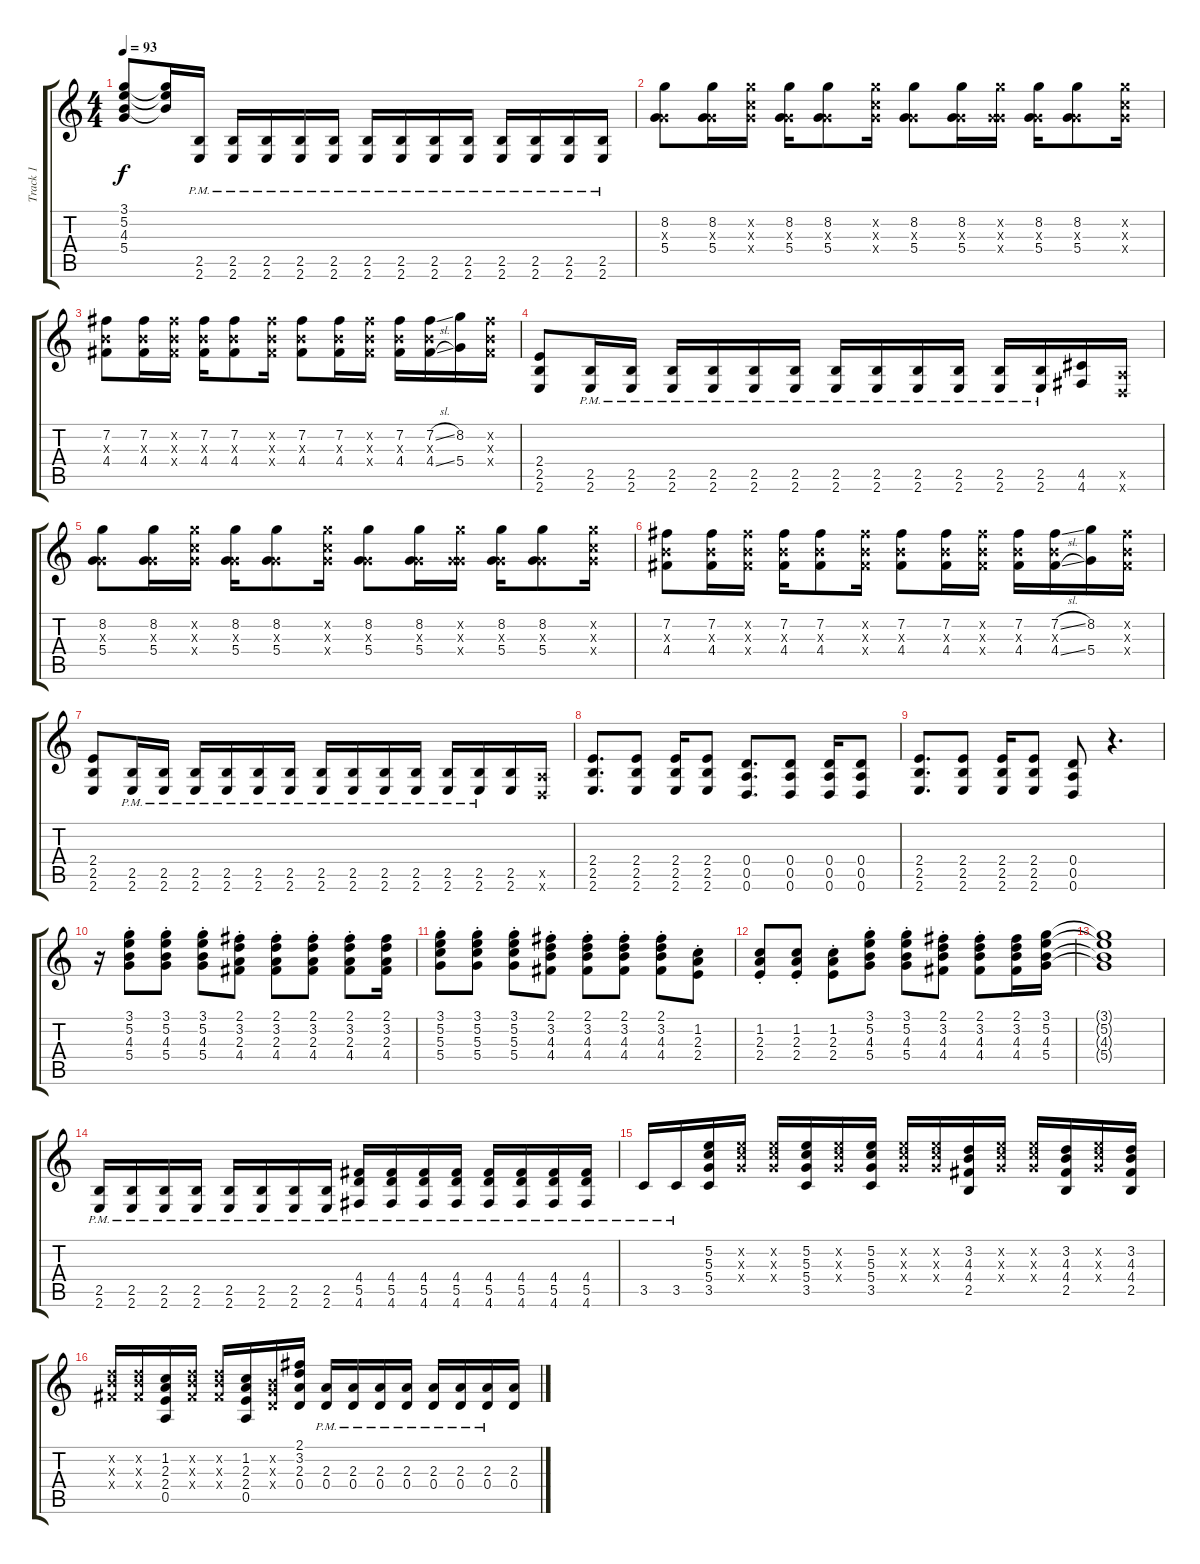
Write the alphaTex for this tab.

\track ("Track 1" "Track 1") {instrument overdrivenguitar}
\staff {score tabs}
\tuning (E4 B3 G3 D3 A2 D2) {hide}
\ts (4 4)
\tempo 93
\clef g2
\ks c
(3.1 5.2 4.3 5.4).8{dy f} (3.1{t} 5.2{t} 4.3{t}).16 (2.5{pm} 2.6{pm}).16 (2.5{pm} 2.6{pm}).16 (2.5{pm} 2.6{pm}).16 (2.5{pm} 2.6{pm}).16 (2.5{pm} 2.6{pm}).16 (2.5{pm} 2.6{pm}).16 (2.5{pm} 2.6{pm}).16 (2.5{pm} 2.6{pm}).16 (2.5{pm} 2.6{pm}).16 (2.5{pm} 2.6{pm}).16 (2.5{pm} 2.6{pm}).16 (2.5{pm} 2.6{pm}).16 (2.5{pm} 2.6{pm}).16 |
(8.2 0.3{x} 5.4).8 (8.2 0.3{x} 5.4).16 (8.2{x} 5.3{x} 5.4{x}).16 (8.2 0.3{x} 5.4).16 (8.2 0.3{x} 5.4).8 (8.2{x} 5.3{x} 5.4{x}).16 (8.2 0.3{x} 5.4).8 (8.2 0.3{x} 5.4).16 (8.2{x} 0.3{x} 5.4{x}).16 (8.2 0.3{x} 5.4).16 (8.2 0.3{x} 5.4).8 (8.2{x} 5.3{x} 5.4{x}).16 |
(7.2 4.3{x} 4.4).8 (7.2 4.3{x} 4.4).16 (7.2{x} 4.3{x} 4.4{x}).16 (7.2 4.3{x} 4.4).16 (7.2 4.3{x} 4.4).8 (7.2{x} 4.3{x} 4.4{x}).16 (7.2 4.3{x} 4.4).8 (7.2 4.3{x} 4.4).16 (7.2{x} 4.3{x} 4.4{x}).16 (7.2 4.3{x} 4.4).16 (7.2{sl} 4.3{x} 4.4{sl}).16 (8.2 5.4).16 (7.2{x} 4.3{x} 4.4{x}).16 |
(2.4 2.5 2.6).8 (2.5{pm} 2.6{pm}).16 (2.5{pm} 2.6{pm}).16 (2.5{pm} 2.6{pm}).16 (2.5{pm} 2.6{pm}).16 (2.5{pm} 2.6{pm}).16 (2.5{pm} 2.6{pm}).16 (2.5{pm} 2.6{pm}).16 (2.5{pm} 2.6{pm}).16 (2.5{pm} 2.6{pm}).16 (2.5{pm} 2.6{pm}).16 (2.5{pm} 2.6{pm}).16 (2.5{pm} 2.6{pm}).16 (4.5 4.6).16 (0.5{x} 0.6{x}).16 |
(8.2 0.3{x} 5.4).8 (8.2 0.3{x} 5.4).16 (8.2{x} 5.3{x} 5.4{x}).16 (8.2 0.3{x} 5.4).16 (8.2 0.3{x} 5.4).8 (8.2{x} 5.3{x} 5.4{x}).16 (8.2 0.3{x} 5.4).8 (8.2 0.3{x} 5.4).16 (8.2{x} 0.3{x} 5.4{x}).16 (8.2 0.3{x} 5.4).16 (8.2 0.3{x} 5.4).8 (8.2{x} 5.3{x} 5.4{x}).16 |
(7.2 4.3{x} 4.4).8 (7.2 4.3{x} 4.4).16 (7.2{x} 4.3{x} 4.4{x}).16 (7.2 4.3{x} 4.4).16 (7.2 4.3{x} 4.4).8 (7.2{x} 4.3{x} 4.4{x}).16 (7.2 4.3{x} 4.4).8 (7.2 4.3{x} 4.4).16 (7.2{x} 4.3{x} 4.4{x}).16 (7.2 4.3{x} 4.4).16 (7.2{sl} 4.3{x} 4.4{sl}).16 (8.2 5.4).16 (7.2{x} 4.3{x} 4.4{x}).16 |
(2.4 2.5 2.6).8 (2.5{pm} 2.6{pm}).16 (2.5{pm} 2.6{pm}).16 (2.5{pm} 2.6{pm}).16 (2.5{pm} 2.6{pm}).16 (2.5{pm} 2.6{pm}).16 (2.5{pm} 2.6{pm}).16 (2.5{pm} 2.6{pm}).16 (2.5{pm} 2.6{pm}).16 (2.5{pm} 2.6{pm}).16 (2.5{pm} 2.6{pm}).16 (2.5{pm} 2.6{pm}).16 (2.5{pm} 2.6{pm}).16 (2.5 2.6).16 (0.5{x} 0.6{x}).16 |
(2.4 2.5 2.6).8{d} (2.4 2.5 2.6).8 (2.4 2.5 2.6).16 (2.4 2.5 2.6).8 (0.4 0.5 0.6).8{d} (0.4 0.5 0.6).8 (0.4 0.5 0.6).16 (0.4 0.5 0.6).8 |
(2.4 2.5 2.6).8{d} (2.4 2.5 2.6).8 (2.4 2.5 2.6).16 (2.4 2.5 2.6).8 (0.4 0.5 0.6).8 r.4{d} |
r.16 (3.1{st} 5.2{st} 4.3{st} 5.4{st}).8 (3.1{st} 5.2{st} 4.3{st} 5.4{st}).8 (3.1{st} 5.2{st} 4.3{st} 5.4{st}).8 (2.1{st} 3.2{st} 2.3{st} 4.4{st}).8 (2.1{st} 3.2{st} 2.3{st} 4.4{st}).8 (2.1{st} 3.2{st} 2.3{st} 4.4{st}).8 (2.1{st} 3.2{st} 2.3{st} 4.4{st}).8 (2.1 3.2 2.3 4.4).16 |
(3.1{st} 5.2{st} 5.3{st} 5.4{st}).8 (3.1{st} 5.2{st} 5.3{st} 5.4{st}).8 (3.1{st} 5.2{st} 5.3{st} 5.4{st}).8 (2.1{st} 3.2{st} 4.3{st} 4.4{st}).8 (2.1{st} 3.2{st} 4.3{st} 4.4{st}).8 (2.1{st} 3.2{st} 4.3{st} 4.4{st}).8 (2.1{st} 3.2{st} 4.3{st} 4.4{st}).8 (1.2{st} 2.3{st} 2.4{st}).8 |
(1.2{st} 2.3{st} 2.4{st}).8 (1.2{st} 2.3{st} 2.4{st}).8 (1.2{st} 2.3{st} 2.4{st}).8 (3.1{st} 5.2{st} 4.3{st} 5.4{st}).8 (3.1{st} 5.2{st} 4.3{st} 5.4{st}).8 (2.1{st} 3.2{st} 4.3{st} 4.4{st}).8 (2.1{st} 3.2{st} 4.3{st} 4.4{st}).8 (2.1 3.2 4.3 4.4).16 (3.1 5.2 4.3 5.4).16 |
(3.1{t} 5.2{t} 4.3{t} 5.4{t}).1 |
(2.5{pm} 2.6{pm}).16 (2.5{pm} 2.6{pm}).16 (2.5{pm} 2.6{pm}).16 (2.5{pm} 2.6{pm}).16 (2.5{pm} 2.6{pm}).16 (2.5{pm} 2.6{pm}).16 (2.5{pm} 2.6{pm}).16 (2.5{pm} 2.6{pm}).16 (4.4{pm} 5.5{pm} 4.6{pm}).16 (4.4{pm} 5.5{pm} 4.6{pm}).16 (4.4{pm} 5.5{pm} 4.6{pm}).16 (4.4{pm} 5.5{pm} 4.6{pm}).16 (4.4{pm} 5.5{pm} 4.6{pm}).16 (4.4{pm} 5.5{pm} 4.6{pm}).16 (4.4{pm} 5.5{pm} 4.6{pm}).16 (4.4{pm} 5.5{pm} 4.6{pm}).16 |
3.5{pm}.16 3.5{pm}.16 (5.2 5.3 5.4 3.5).16 (5.2{x} 5.3{x} 5.4{x}).16 (5.2{x} 5.3{x} 5.4{x}).16 (5.2 5.3 5.4 3.5).16 (5.2{x} 5.3{x} 5.4{x}).16 (5.2 5.3 5.4 3.5).16 (5.2{x} 5.3{x} 5.4{x}).16 (5.2{x} 5.3{x} 5.4{x}).16 (3.2 4.3 4.4 2.5).16 (5.2{x} 5.3{x} 5.4{x}).16 (5.2{x} 5.3{x} 5.4{x}).16 (3.2 4.3 4.4 2.5).16 (5.2{x} 5.3{x} 5.4{x}).16 (3.2 4.3 4.4 2.5).16 |
(3.2{x} 4.3{x} 4.4{x}).16 (3.2{x} 4.3{x} 4.4{x}).16 (1.2 2.3 2.4 0.5).16 (3.2{x} 4.3{x} 4.4{x}).16 (3.2{x} 4.3{x} 4.4{x}).16 (1.2 2.3 2.4 0.5).16 (0.2{x} 0.3{x} 0.4{x}).16 (2.1 3.2 2.3 0.4).16 (2.3{pm} 0.4{pm}).16 (2.3{pm} 0.4{pm}).16 (2.3{pm} 0.4{pm}).16 (2.3{pm} 0.4{pm}).16 (2.3{pm} 0.4{pm}).16 (2.3{pm} 0.4{pm}).16 (2.3{pm} 0.4{pm}).16 (2.3 0.4).16
